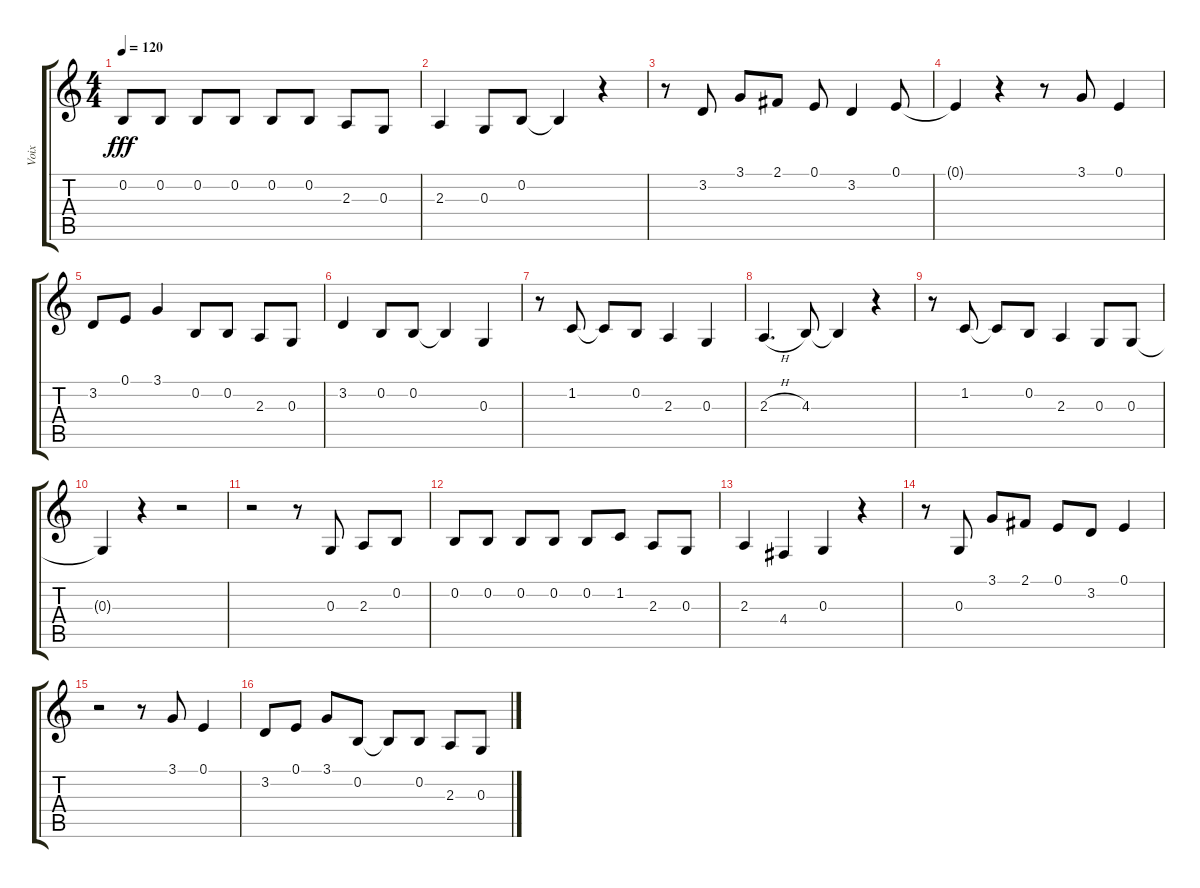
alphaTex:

\track ("Voix" "Voix") {instrument accordion}
\staff {score tabs}
\tuning (E4 B3 G3 D3 A2 E2) {hide}
\ts (4 4)
\tempo 120
\clef g2
\ks c
0.2.8{dy fff} 0.2.8 0.2.8 0.2.8 0.2.8 0.2.8 2.3.8 0.3.8 |
2.3.4 0.3.8 0.2.8 0.2{t}.4 r.4 |
r.8 3.2.8 3.1.8 2.1.8 0.1.8 3.2.4 0.1.8 |
0.1{t}.4 r.4 r.8 3.1.8 0.1.4 |
3.2.8 0.1.8 3.1.4 0.2.8 0.2.8 2.3.8 0.3.8 |
3.2.4 0.2.8 0.2.8 0.2{t}.4 0.3.4 |
r.8 1.2.8 1.2{t}.8 0.2.8 2.3.4 0.3.4 |
2.3{h}.4{d} 4.3.8 4.3{t}.4 r.4 |
r.8 1.2.8 1.2{t}.8 0.2.8 2.3.4 0.3.8 0.3.8 |
0.3{t}.4 r.4 r.2 |
r.2 r.8 0.3.8 2.3.8 0.2.8 |
0.2.8 0.2.8 0.2.8 0.2.8 0.2.8 1.2.8 2.3.8 0.3.8 |
2.3.4 4.4.4 0.3.4 r.4 |
r.8 0.3.8 3.1.8 2.1.8 0.1.8 3.2.8 0.1.4 |
r.2 r.8 3.1.8 0.1.4 |
3.2.8 0.1.8 3.1.8 0.2.8 0.2{t}.8 0.2.8 2.3.8 0.3.8
